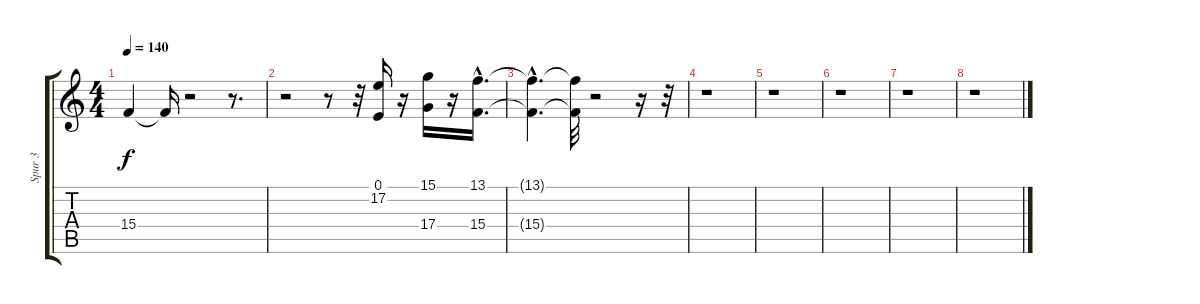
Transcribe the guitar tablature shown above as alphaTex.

\track ("Spur 3" "Spur 3") {instrument choiraahs}
\staff {score tabs}
\tuning (E4 B3 G3 D3 A2 E2) {hide}
\ts (4 4)
\tempo 140
\clef g2
\ks c
15.4{t}.4{dy f} 15.4{t}.16 r.2 r.8{d} |
r.2 r.8 r.32 (0.1 17.2).16 r.16 (15.1 17.4).16 r.16 (13.1{hac} 15.4{hac}).16{d} |
(13.1{hac t} 15.4{hac t}).4{d} (13.1{t} 15.4{t}).32 r.2 r.16 r.32 |
r.1 |
r.1 |
r.1 |
r.1 |
r.1
